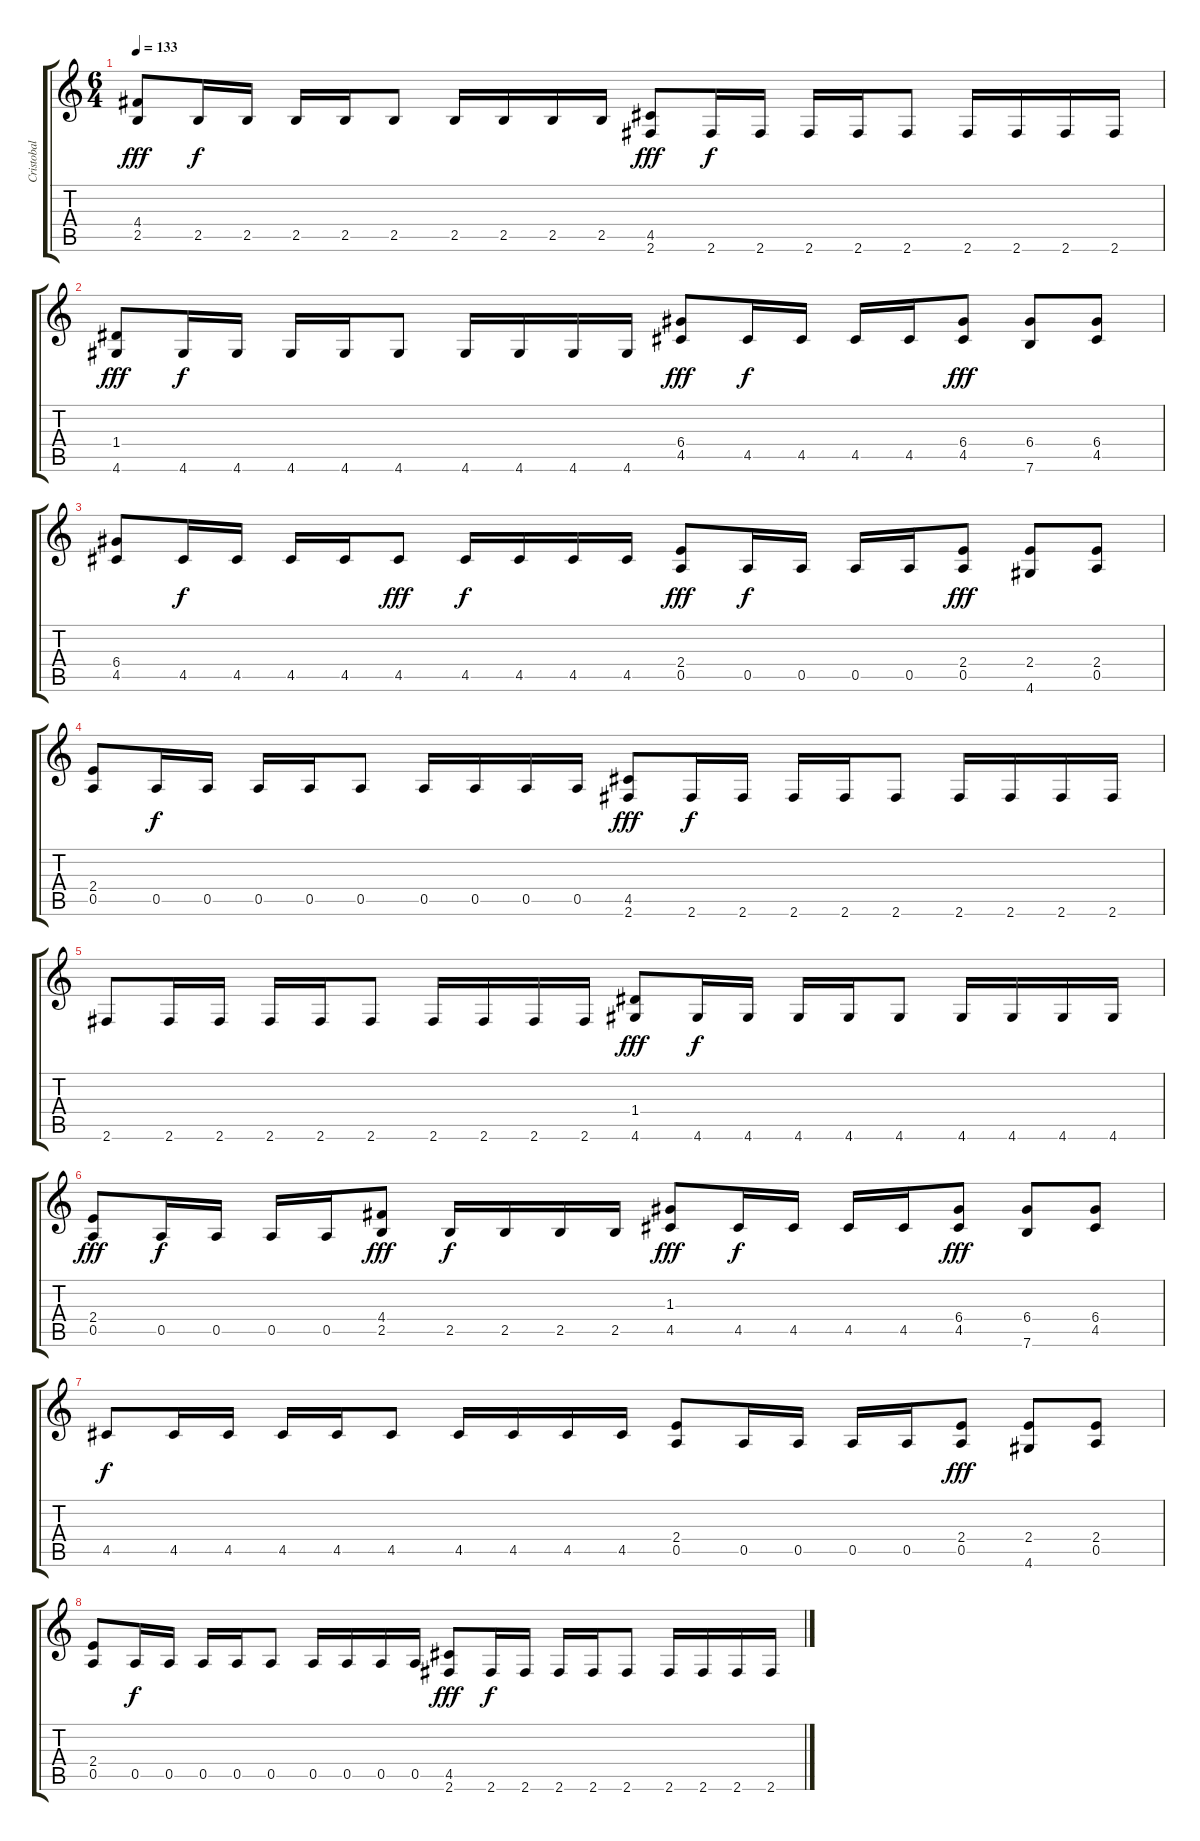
\track ("Cristobal" "Cristobal") {instrument distortionguitar}
\staff {score tabs}
\tuning (E4 B3 G3 D3 A2 E2) {hide}
\ts (6 4)
\tempo 133
\clef g2
\ks c
(4.4 2.5).8{dy fff} 2.5.16{dy f} 2.5.16 2.5.16 2.5.16 2.5.8 2.5.16 2.5.16 2.5.16 2.5.16 (4.5 2.6).8{dy fff} 2.6.16{dy f} 2.6.16 2.6.16 2.6.16 2.6.8 2.6.16 2.6.16 2.6.16 2.6.16 |
(1.4 4.6).8{dy fff} 4.6.16{dy f} 4.6.16 4.6.16 4.6.16 4.6.8 4.6.16 4.6.16 4.6.16 4.6.16 (6.4 4.5).8{dy fff} 4.5.16{dy f} 4.5.16 4.5.16 4.5.16 (6.4 4.5).8{dy fff} (6.4 7.6).8 (6.4 4.5).8 |
(6.4 4.5).8 4.5.16{dy f} 4.5.16 4.5.16 4.5.16 4.5.8{dy fff} 4.5.16{dy f} 4.5.16 4.5.16 4.5.16 (2.4 0.5).8{dy fff} 0.5.16{dy f} 0.5.16 0.5.16 0.5.16 (2.4 0.5).8{dy fff} (2.4 4.6).8 (2.4 0.5).8 |
(2.4 0.5).8 0.5.16{dy f} 0.5.16 0.5.16 0.5.16 0.5.8 0.5.16 0.5.16 0.5.16 0.5.16 (4.5 2.6).8{dy fff} 2.6.16{dy f} 2.6.16 2.6.16 2.6.16 2.6.8 2.6.16 2.6.16 2.6.16 2.6.16 |
2.6.8 2.6.16 2.6.16 2.6.16 2.6.16 2.6.8 2.6.16 2.6.16 2.6.16 2.6.16 (1.4 4.6).8{dy fff} 4.6.16{dy f} 4.6.16 4.6.16 4.6.16 4.6.8 4.6.16 4.6.16 4.6.16 4.6.16 |
(2.4 0.5).8{dy fff} 0.5.16{dy f} 0.5.16 0.5.16 0.5.16 (4.4 2.5).8{dy fff} 2.5.16{dy f} 2.5.16 2.5.16 2.5.16 (1.3 4.5).8{dy fff} 4.5.16{dy f} 4.5.16 4.5.16 4.5.16 (6.4 4.5).8{dy fff} (6.4 7.6).8 (6.4 4.5).8 |
4.5.8{dy f} 4.5.16 4.5.16 4.5.16 4.5.16 4.5.8 4.5.16 4.5.16 4.5.16 4.5.16 (2.4 0.5).8 0.5.16 0.5.16 0.5.16 0.5.16 (2.4 0.5).8{dy fff} (2.4 4.6).8 (2.4 0.5).8 |
(2.4 0.5).8 0.5.16{dy f} 0.5.16 0.5.16 0.5.16 0.5.8 0.5.16 0.5.16 0.5.16 0.5.16 (4.5 2.6).8{dy fff} 2.6.16{dy f} 2.6.16 2.6.16 2.6.16 2.6.8 2.6.16 2.6.16 2.6.16 2.6.16
